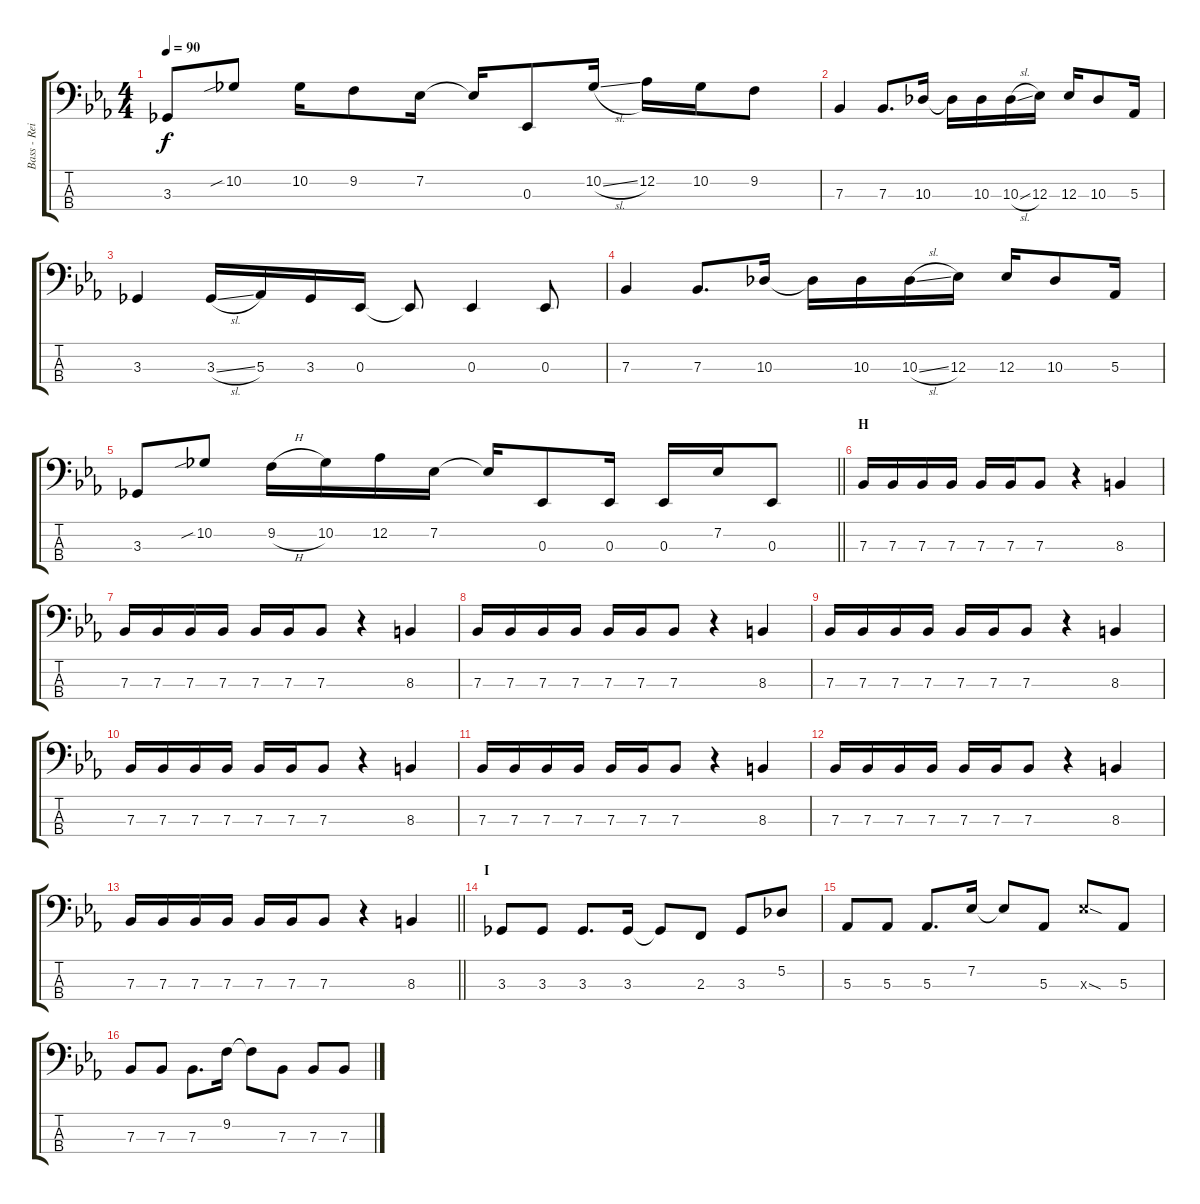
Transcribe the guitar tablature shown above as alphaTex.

\track ("Bass - Reita" "Bass - Rei") {instrument electricbasspick}
\staff {score tabs}
\tuning (Db2 Ab1 Eb1 C1) {hide}
\ts (4 4)
\tempo 90
\clef f4
\ks eb
3.3.8{dy f} 10.2{sib}.8 10.2.16 9.2.8 7.2.16 7.2{t}.16 0.3.8 10.2{sl}.16 12.2.16 10.2.16 9.2.8 |
7.3.4 7.3.8{d} 10.3.16 10.3{t}.16 10.3.16 10.3{sl}.16 12.3.16 12.3.16 10.3.8 5.3.16 |
3.3.4 3.3{sl}.16 5.3.16 3.3.16 0.3.16 0.3{t}.8 0.3.4 0.3.8 |
7.3.4 7.3.8{d} 10.3.16 10.3{t}.16 10.3.16 10.3{sl}.16 12.3.16 12.3.16 10.3.8 5.3.16 |
\barLineRight lightlight
3.3.8 10.2{sib}.8 9.2{h}.16 10.2.16 12.2.16 7.2.16 7.2{t}.16 0.3.8 0.3.16 0.3.16 7.2.16 0.3.8 |
\section ("" "H")
7.3.16 7.3.16 7.3.16 7.3.16 7.3.16 7.3.16 7.3.8 r.4 8.3.4 |
7.3.16 7.3.16 7.3.16 7.3.16 7.3.16 7.3.16 7.3.8 r.4 8.3.4 |
7.3.16 7.3.16 7.3.16 7.3.16 7.3.16 7.3.16 7.3.8 r.4 8.3.4 |
7.3.16 7.3.16 7.3.16 7.3.16 7.3.16 7.3.16 7.3.8 r.4 8.3.4 |
7.3.16 7.3.16 7.3.16 7.3.16 7.3.16 7.3.16 7.3.8 r.4 8.3.4 |
7.3.16 7.3.16 7.3.16 7.3.16 7.3.16 7.3.16 7.3.8 r.4 8.3.4 |
7.3.16 7.3.16 7.3.16 7.3.16 7.3.16 7.3.16 7.3.8 r.4 8.3.4 |
\barLineRight lightlight
7.3.16 7.3.16 7.3.16 7.3.16 7.3.16 7.3.16 7.3.8 r.4 8.3.4 |
\section ("" "I")
3.3.8 3.3.8 3.3.8{d} 3.3.16 3.3{t}.8 2.3.8 3.3.8 5.2.8 |
5.3.8 5.3.8 5.3.8{d} 7.2.16 7.2{t}.8 5.3.8 12.3{sod x}.8 5.3.8 |
7.3.8 7.3.8 7.3.8{d} 9.2.16 9.2{t}.8 7.3.8 7.3.8 7.3.8
